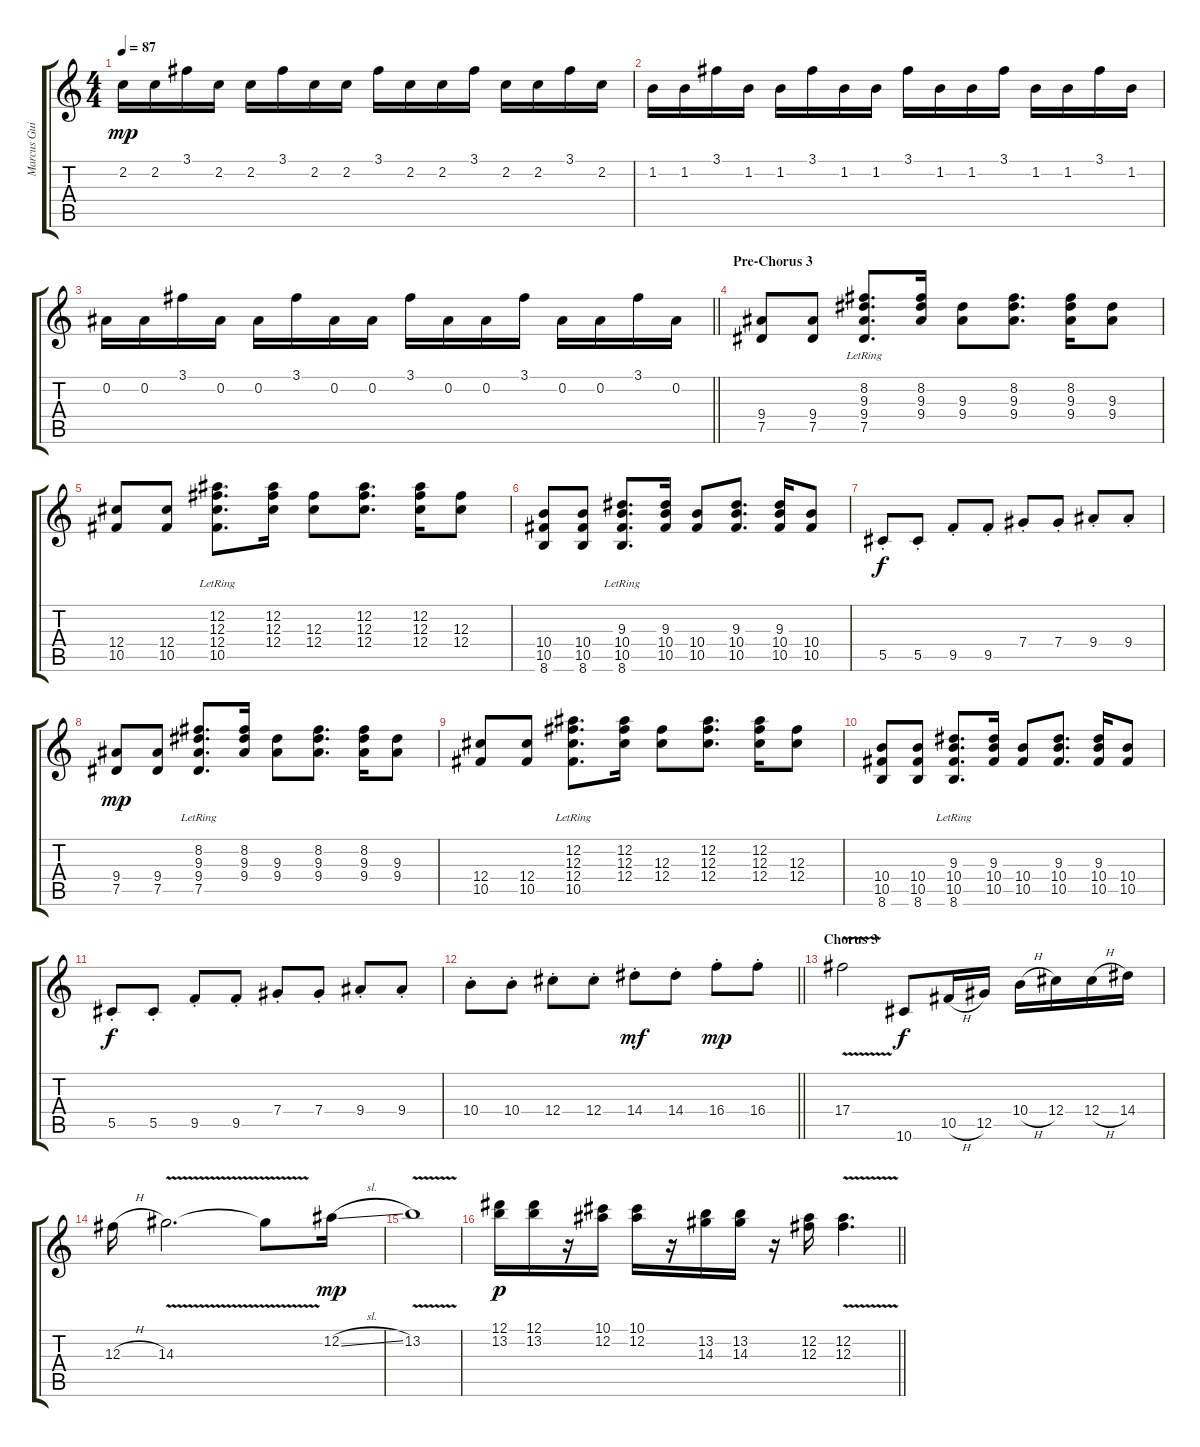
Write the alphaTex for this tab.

\track ("Marcus Guitar" "Marcus Gui") {instrument electricguitarclean}
\staff {score tabs}
\tuning (Eb4 Bb3 Gb3 Db3 Ab2 Eb2) {hide}
\ts (4 4)
\tempo 87
\clef g2
\ks c
2.2.16{dy mp} 2.2.16 3.1.16 2.2.16 2.2.16 3.1.16 2.2.16 2.2.16 3.1.16 2.2.16 2.2.16 3.1.16 2.2.16 2.2.16 3.1.16 2.2.16 |
1.2.16 1.2.16 3.1.16 1.2.16 1.2.16 3.1.16 1.2.16 1.2.16 3.1.16 1.2.16 1.2.16 3.1.16 1.2.16 1.2.16 3.1.16 1.2.16 |
\barLineRight lightlight
0.2.16 0.2.16 3.1.16 0.2.16 0.2.16 3.1.16 0.2.16 0.2.16 3.1.16 0.2.16 0.2.16 3.1.16 0.2.16 0.2.16 3.1.16 0.2.16 |
\section ("" "Pre-Chorus 3")
(9.4 7.5).8 (9.4 7.5).8 (8.2 9.3 9.4 7.5{lr}).8{d} (8.2 9.3 9.4).16 (9.3 9.4).8 (8.2 9.3 9.4).8{d} (8.2 9.3 9.4).16 (9.3 9.4).8 |
(12.4 10.5).8 (12.4 10.5).8 (12.2 12.3 12.4 10.5{lr}).8{d} (12.2 12.3 12.4).16 (12.3 12.4).8 (12.2 12.3 12.4).8{d} (12.2 12.3 12.4).16 (12.3 12.4).8 |
(10.4 10.5 8.6).8 (10.4 10.5 8.6).8 (9.3 10.4 10.5{lr} 8.6).8{d} (9.3 10.4 10.5).16 (10.4 10.5).8 (9.3 10.4 10.5).8{d} (9.3 10.4 10.5).16 (10.4 10.5).8 |
5.5{st}.8{dy f} 5.5{st}.8 9.5{st}.8 9.5{st}.8 7.4{st}.8 7.4{st}.8 9.4{st}.8 9.4{st}.8 |
(9.4 7.5).8{dy mp} (9.4 7.5).8 (8.2 9.3 9.4 7.5{lr}).8{d} (8.2 9.3 9.4).16 (9.3 9.4).8 (8.2 9.3 9.4).8{d} (8.2 9.3 9.4).16 (9.3 9.4).8 |
(12.4 10.5).8 (12.4 10.5).8 (12.2 12.3 12.4 10.5{lr}).8{d} (12.2 12.3 12.4).16 (12.3 12.4).8 (12.2 12.3 12.4).8{d} (12.2 12.3 12.4).16 (12.3 12.4).8 |
(10.4 10.5 8.6).8 (10.4 10.5 8.6).8 (9.3 10.4 10.5{lr} 8.6).8{d} (9.3 10.4 10.5).16 (10.4 10.5).8 (9.3 10.4 10.5).8{d} (9.3 10.4 10.5).16 (10.4 10.5).8 |
5.5{st}.8{dy f} 5.5{st}.8 9.5{st}.8 9.5{st}.8 7.4{st}.8 7.4{st}.8 9.4{st}.8 9.4{st}.8 |
\barLineRight lightlight
10.4{st}.8 10.4{st}.8 12.4{st}.8 12.4{st}.8 14.4{st}.8{dy mf} 14.4{st}.8 16.4{st}.8{dy mp} 16.4{st}.8 |
\section ("" "Chorus 3")
17.4{v}.2 10.6.8{dy f} 10.5{h}.16 12.5.16 10.4{h}.16 12.4.16 12.4{h}.16 14.4.16 |
12.3{h}.16 14.3{v}.2{d} 14.3{t}.8 12.2{sl}.16{dy mp} |
13.2{v}.1 |
\barLineRight lightlight
(12.1 13.2).16{dy p} (12.1 13.2).16 r.16 (10.1 12.2).16 (10.1 12.2).16 r.16 (13.2 14.3).16 (13.2 14.3).16 r.16 (12.2 12.3).16 (12.2{v} 12.3{v}).4{d}
